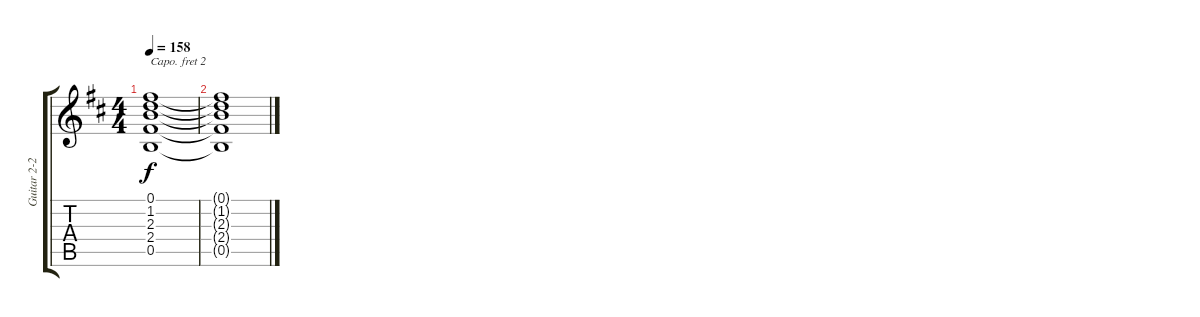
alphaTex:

\track ("Guitar 2-2" "Guitar 2-2") {instrument acousticguitarnylon}
\staff {score tabs}
\capo 2
\tuning (E4 B3 G3 D3 A2 E2) {hide}
\ts (4 4)
\tempo 158
\clef g2
\ks d
(0.1{t} 1.2{t} 2.3{t} 2.4{t} 0.5{t}).1{dy f} |
(0.1{t} 1.2{t} 2.3{t} 2.4{t} 0.5{t}).1
